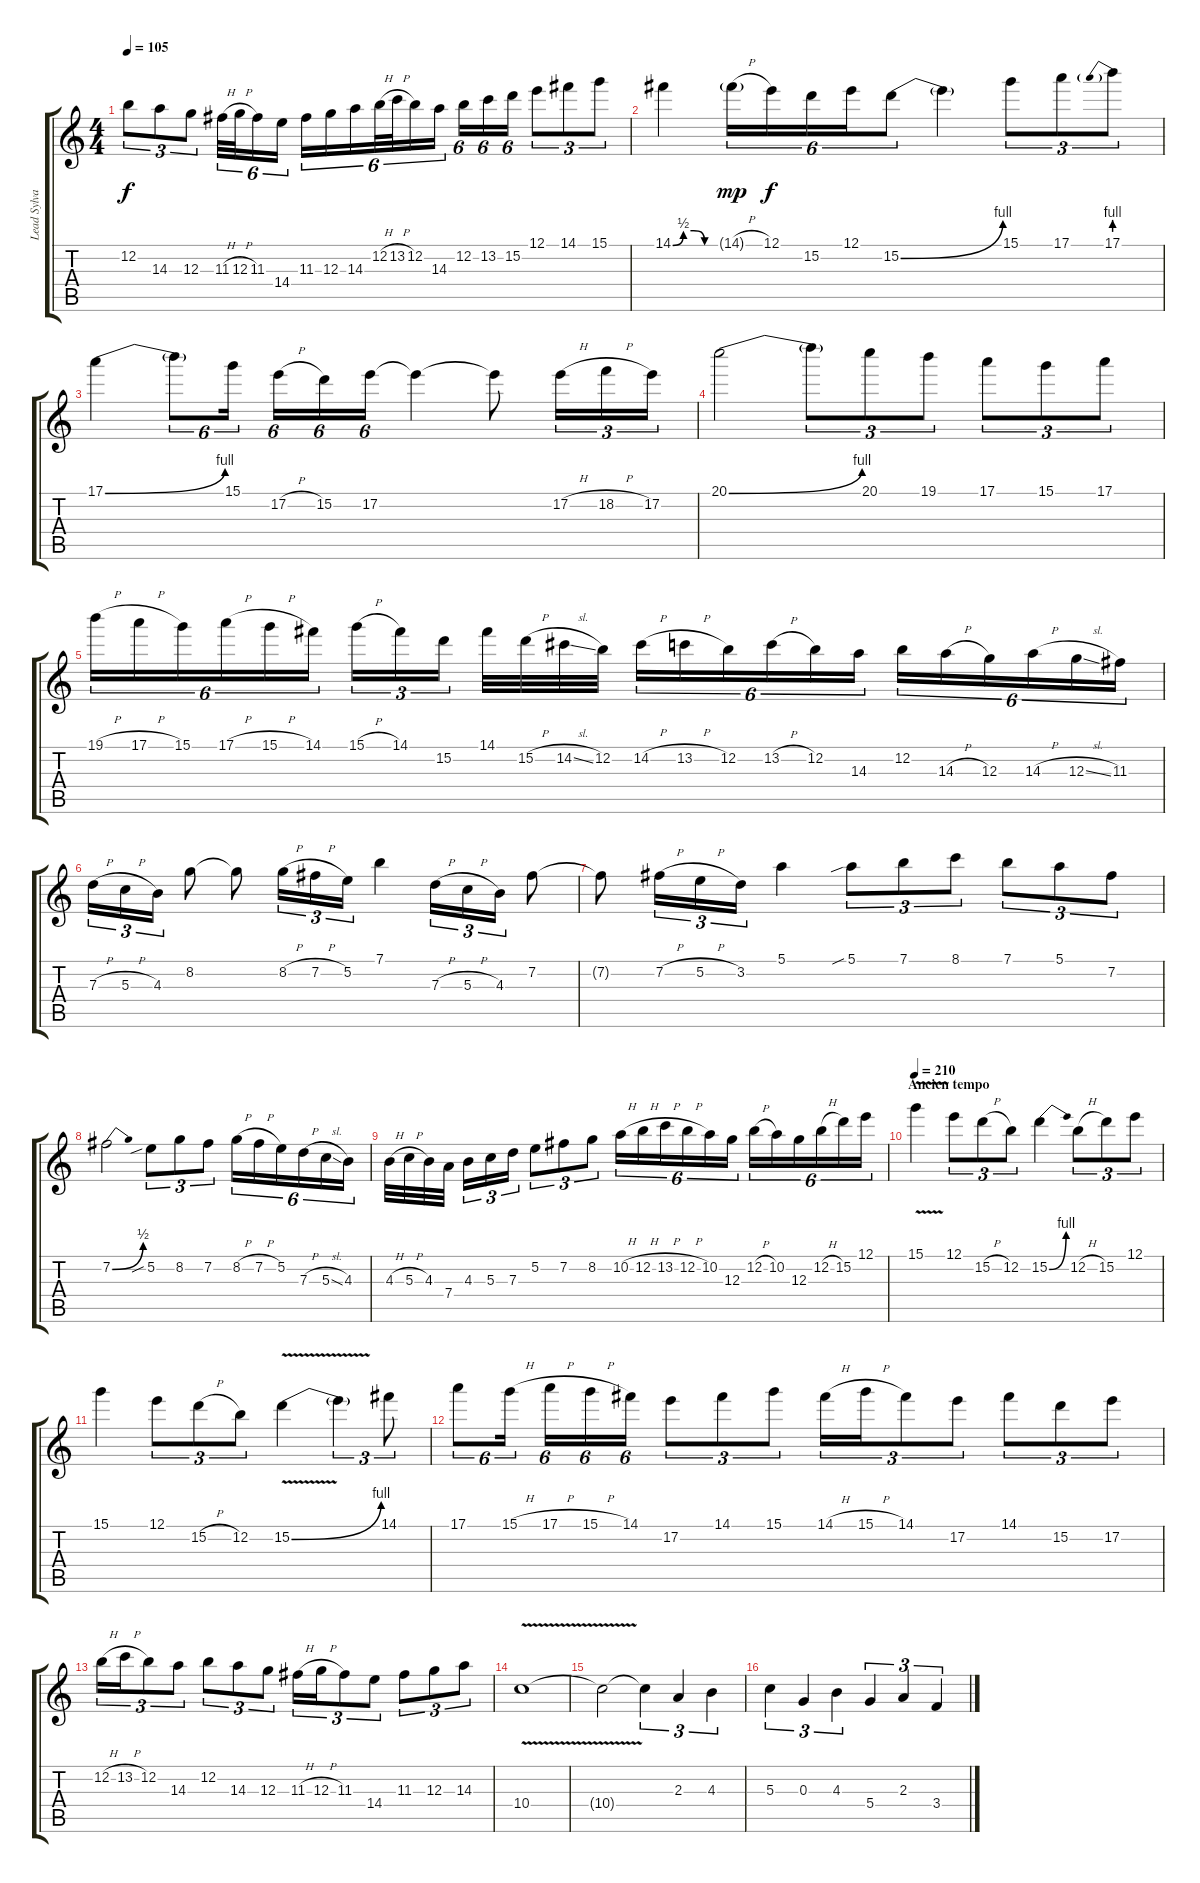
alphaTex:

\track ("Lead Sylvain" "Lead Sylva") {instrument distortionguitar}
\staff {score tabs}
\tuning (E4 B3 G3 D3 A2 E2) {hide}
\ts (4 4)
\tempo 105
\clef g2
\ks c
12.2.8{tu (3 2) dy f} 14.3.8{tu (3 2)} 12.3.8{tu (3 2)} 11.3{h}.32{tu (6 4)} 12.3{h}.32{tu (6 4)} 11.3.16{tu (6 4)} 14.4.16{tu (6 4)} 11.3.16{tu (6 4)} 12.3.16{tu (6 4)} 14.3.16{tu (6 4)} 12.2{h}.32{tu (6 4)} 13.2{h}.32{tu (6 4)} 12.2.16{tu (6 4)} 14.3.16{tu (6 4)} 12.2.16{tu (6 4)} 13.2.16{tu (6 4)} 15.2.16{tu (6 4)} 12.1.8{tu (3 2)} 14.1.8{tu (3 2)} 15.1.8{tu (3 2)} |
14.1{be (custom 0 0 15 2 30 2 45 0 60 0)}.4 14.1{h g}.16{tu (6 4) dy mp} 12.1.16{tu (6 4) dy f} 15.2.16{tu (6 4)} 12.1.16{tu (6 4)} 15.2{be (bend 0 0 60 4)}.8{tu (6 4)} 15.2{t}.4 15.1.8{tu (3 2)} 17.1.8{tu (3 2)} 17.1{be (prebend 0 4 60 4)}.8{tu (3 2)} |
17.1{be (bend 0 0 60 4)}.4 17.1{t}.8{tu (6 4)} 15.1.16{tu (6 4)} 17.2{h}.16{tu (6 4)} 15.2.16{tu (6 4)} 17.2.16{tu (6 4)} 17.2{t}.4 17.2{t}.8 17.2{h}.16{tu (3 2)} 18.2{h}.16{tu (3 2)} 17.2.16{tu (3 2)} |
20.1{be (bend 0 0 60 4)}.2 20.1{t}.8{tu (3 2)} 20.1.8{tu (3 2)} 19.1.8{tu (3 2)} 17.1.8{tu (3 2)} 15.1.8{tu (3 2)} 17.1.8{tu (3 2)} |
19.1{h}.16{tu (6 4)} 17.1{h}.16{tu (6 4)} 15.1.16{tu (6 4)} 17.1{h}.16{tu (6 4)} 15.1{h}.16{tu (6 4)} 14.1.16{tu (6 4)} 15.1{h}.16{tu (3 2)} 14.1.16{tu (3 2)} 15.2.16{tu (3 2)} 14.1.32 15.2{h}.32 14.2{sl}.32 12.2.32 14.2{h}.16{tu (6 4)} 13.2{h}.16{tu (6 4)} 12.2.16{tu (6 4)} 13.2{h}.16{tu (6 4)} 12.2.16{tu (6 4)} 14.3.16{tu (6 4)} 12.2.16{tu (6 4)} 14.3{h}.16{tu (6 4)} 12.3.16{tu (6 4)} 14.3{h}.16{tu (6 4)} 12.3{sl}.16{tu (6 4)} 11.3.16{tu (6 4)} |
7.3{h}.16{tu (3 2)} 5.3{h}.16{tu (3 2)} 4.3.16{tu (3 2)} 8.2.8 8.2{t}.8 8.2{h}.16{tu (3 2)} 7.2{h}.16{tu (3 2)} 5.2.16{tu (3 2)} 7.1.4 7.3{h}.16{tu (3 2)} 5.3{h}.16{tu (3 2)} 4.3.16{tu (3 2)} 7.2.8 |
7.2{t}.8 7.2{h}.16{tu (3 2)} 5.2{h}.16{tu (3 2)} 3.2.16{tu (3 2)} 5.1.4 5.1{sib}.8{tu (3 2)} 7.1.8{tu (3 2)} 8.1.8{tu (3 2)} 7.1.8{tu (3 2)} 5.1.8{tu (3 2)} 7.2.8{tu (3 2)} |
7.2{be (bend 0 0 60 2)}.2 5.2{sib}.8{tu (3 2)} 8.2.8{tu (3 2)} 7.2.8{tu (3 2)} 8.2{h}.16{tu (6 4)} 7.2{h}.16{tu (6 4)} 5.2.16{tu (6 4)} 7.3{h}.16{tu (6 4)} 5.3{sl}.16{tu (6 4)} 4.3.16{tu (6 4)} |
4.3{h}.32 5.3{h}.32 4.3.32 7.4.32 4.3.16{tu (3 2)} 5.3.16{tu (3 2)} 7.3.16{tu (3 2)} 5.2.8{tu (3 2)} 7.2.8{tu (3 2)} 8.2.8{tu (3 2)} 10.2{h}.16{tu (6 4)} 12.2{h}.16{tu (6 4)} 13.2{h}.16{tu (6 4)} 12.2{h}.16{tu (6 4)} 10.2.16{tu (6 4)} 12.3.16{tu (6 4)} 12.2{h}.16{tu (6 4)} 10.2.16{tu (6 4)} 12.3.16{tu (6 4)} 12.2{h}.16{tu (6 4)} 15.2.16{tu (6 4)} 12.1.16{tu (6 4)} |
\section ("" "Ancien tempo")
\tempo 210
15.1{v}.4 12.1.8{tu (3 2)} 15.2{h}.8{tu (3 2)} 12.2.8{tu (3 2)} 15.2{be (bend 0 0 60 4)}.4 12.2{h}.8{tu (3 2)} 15.2.8{tu (3 2)} 12.1.8{tu (3 2)} |
15.1.4 12.1.8{tu (3 2)} 15.2{h}.8{tu (3 2)} 12.2.8{tu (3 2)} 15.2{be (bend 0 0 60 4) v}.4 15.2{t}.4{tu (3 2)} 14.1.8{tu (3 2)} |
17.1.8{tu (6 4)} 15.1{h}.16{tu (6 4)} 17.1{h}.16{tu (6 4)} 15.1{h}.16{tu (6 4)} 14.1.16{tu (6 4)} 17.2.8{tu (3 2)} 14.1.8{tu (3 2)} 15.1.8{tu (3 2)} 14.1{h}.16{tu (3 2)} 15.1{h}.16{tu (3 2)} 14.1.8{tu (3 2)} 17.2.8{tu (3 2)} 14.1.8{tu (3 2)} 15.2.8{tu (3 2)} 17.2.8{tu (3 2)} |
12.2{h}.16{tu (3 2)} 13.2{h}.16{tu (3 2)} 12.2.8{tu (3 2)} 14.3.8{tu (3 2)} 12.2.8{tu (3 2)} 14.3.8{tu (3 2)} 12.3.8{tu (3 2)} 11.3{h}.16{tu (3 2)} 12.3{h}.16{tu (3 2)} 11.3.8{tu (3 2)} 14.4.8{tu (3 2)} 11.3.8{tu (3 2)} 12.3.8{tu (3 2)} 14.3.8{tu (3 2)} |
10.4{v}.1 |
10.4{t}.2 10.4{t}.4{tu (3 2)} 2.3.4{tu (3 2)} 4.3.4{tu (3 2)} |
5.3.4{tu (3 2)} 0.3.4{tu (3 2)} 4.3.4{tu (3 2)} 5.4.4{tu (3 2)} 2.3.4{tu (3 2)} 3.4.4{tu (3 2)}
